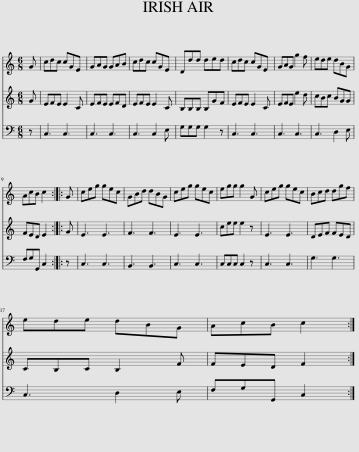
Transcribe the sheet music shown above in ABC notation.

X:1
%%score 1 2 3
L:1/8
M:6/8
I:linebreak $
K:C
V:1 treble
V:2 treble
V:3 bass
V:1
 G | cdc cGE | GAG GAB | cdc cGE | Ddd ded | %5
 cdc cGE | GAG g2 f | ede dBG |$ AcB c2 :: G | %10
 ceg gec | GBd dBG | ceg gec | egg g2 G | ceg gec | %15
 Bcd dgf |$ ede dBG | AcB c2 :| %18
V:2
 G | EFE E2 C | EFE EFD | EFE E2 C | B,B,B, B,GF | %5
 EFE E2 C | EFE e2 d | cBc BGG |$ FED E2 :: G | %10
 E3 E3 | F3 F3 | E3 E3 | cee e2 z | E3 E3 | %15
 DEF FED |$ CB,C B,2 F | FED F2 :| %18
V:3
 z | C,3 C,3 | C,3 C,3 | C,3 C,2 E, | G,G,G, G,2 z | %5
 C,3 C,3 | C,3 C,3 | C,3 D,2 E, |$ F,G,G,, C,2 :: z | %10
 C,3 C,3 | B,,3 B,,3 | C,3 C,3 | C,C,C, C,2 z | C,3 C,3 | %15
 G,3 G,3 |$ C,3 D,2 E, | F,G,G,, C,2 :| %18
